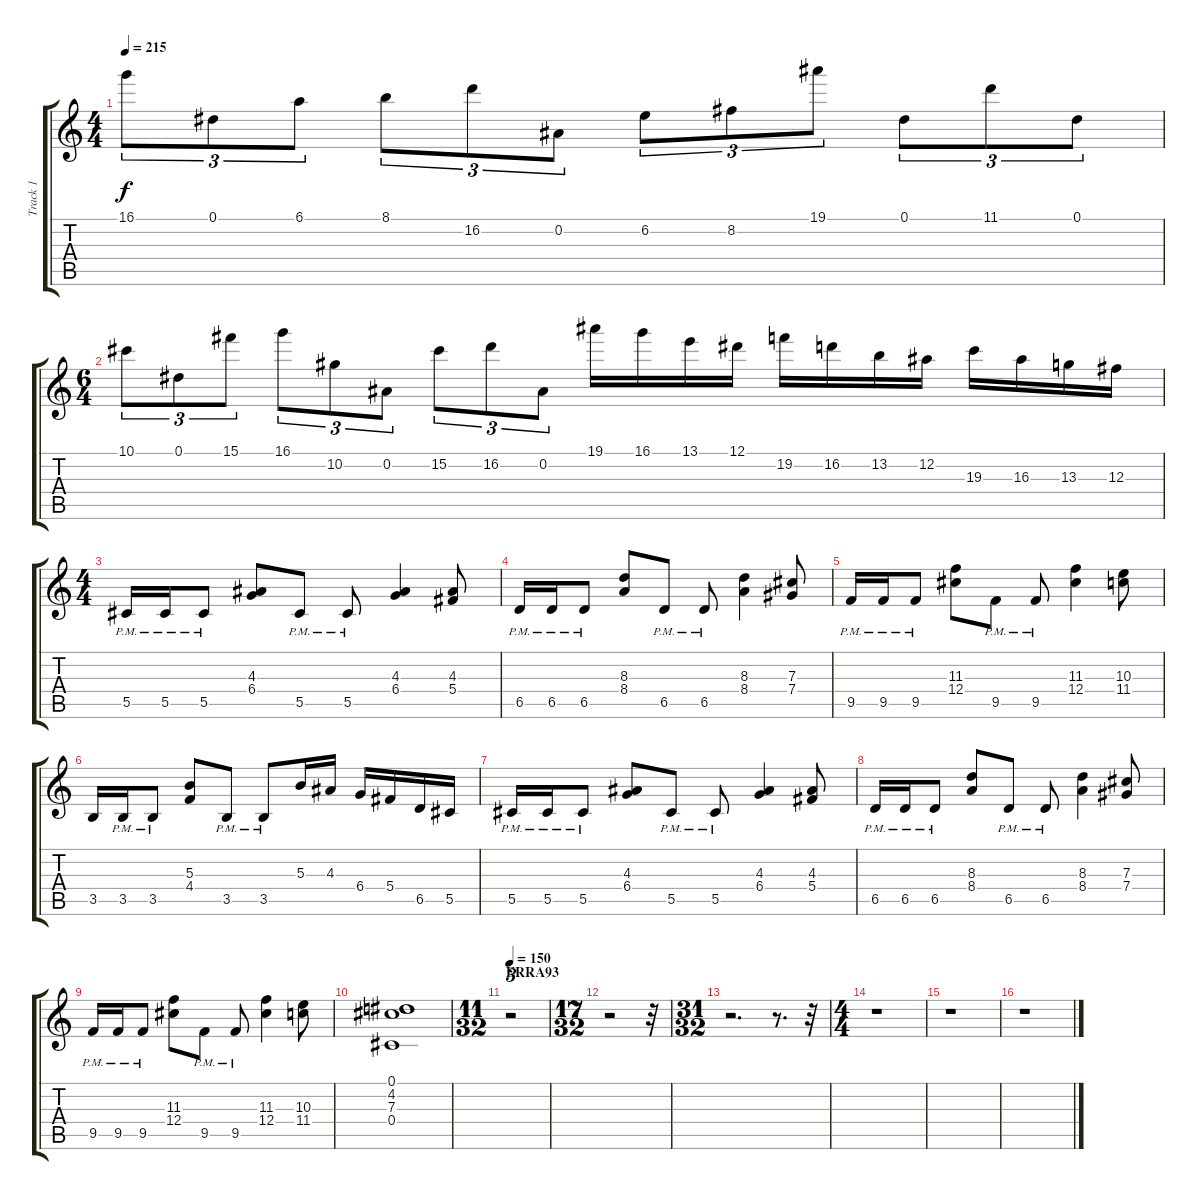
\track ("Track 1" "Track 1") {instrument distortionguitar}
\staff {score tabs}
\tuning (Eb4 Bb3 Gb3 Db3 Ab2 Db2) {hide}
\ts (4 4)
\tempo 215
\clef g2
\ks c
16.1.8{tu (3 2) dy f} 0.1.8{tu (3 2)} 6.1.8{tu (3 2)} 8.1.8{tu (3 2)} 16.2.8{tu (3 2)} 0.2.8{tu (3 2)} 6.2.8{tu (3 2)} 8.2.8{tu (3 2)} 19.1.8{tu (3 2)} 0.1.8{tu (3 2)} 11.1.8{tu (3 2)} 0.1.8{tu (3 2)} |
\ts (6 4)
10.1.8{tu (3 2)} 0.1.8{tu (3 2)} 15.1.8{tu (3 2)} 16.1.8{tu (3 2)} 10.2.8{tu (3 2)} 0.2.8{tu (3 2)} 15.2.8{tu (3 2)} 16.2.8{tu (3 2)} 0.2.8{tu (3 2)} 19.1.16 16.1.16 13.1.16 12.1.16 19.2.16 16.2.16 13.2.16 12.2.16 19.3.16 16.3.16 13.3.16 12.3.16 |
\ts (4 4)
5.5{pm}.16 5.5{pm}.16 5.5{pm}.8 (4.3 6.4).8 5.5{pm}.8 5.5{pm}.8 (4.3 6.4).4 (4.3 5.4).8 |
6.5{pm}.16 6.5{pm}.16 6.5{pm}.8 (8.3 8.4).8 6.5{pm}.8 6.5{pm}.8 (8.3 8.4).4 (7.3 7.4).8 |
9.5{pm}.16 9.5{pm}.16 9.5{pm}.8 (11.3 12.4).8 9.5{pm}.8 9.5{pm}.8 (11.3 12.4).4 (10.3 11.4).8 |
3.5.16 3.5{pm}.16 3.5{pm}.8 (5.3 4.4).8 3.5{pm}.8 3.5{pm}.8 5.3.16 4.3.16 6.4.16 5.4.16 6.5.16 5.5.16 |
5.5{pm}.16 5.5{pm}.16 5.5{pm}.8 (4.3 6.4).8 5.5{pm}.8 5.5{pm}.8 (4.3 6.4).4 (4.3 5.4).8 |
6.5{pm}.16 6.5{pm}.16 6.5{pm}.8 (8.3 8.4).8 6.5{pm}.8 6.5{pm}.8 (8.3 8.4).4 (7.3 7.4).8 |
9.5{pm}.16 9.5{pm}.16 9.5{pm}.8 (11.3 12.4).8 9.5{pm}.8 9.5{pm}.8 (11.3 12.4).4 (10.3 11.4).8 |
(0.1 4.2 7.3 0.4).1 |
\ts (11 32)
\section ("" "ERRA93")
\tempo 150
r.2{tu (3 2)} |
\ts (17 32)
r.2 r.32 |
\ts (31 32)
r.2{d} r.8{d} r.32 |
\ts (4 4)
r.1 |
r.1 |
r.1
